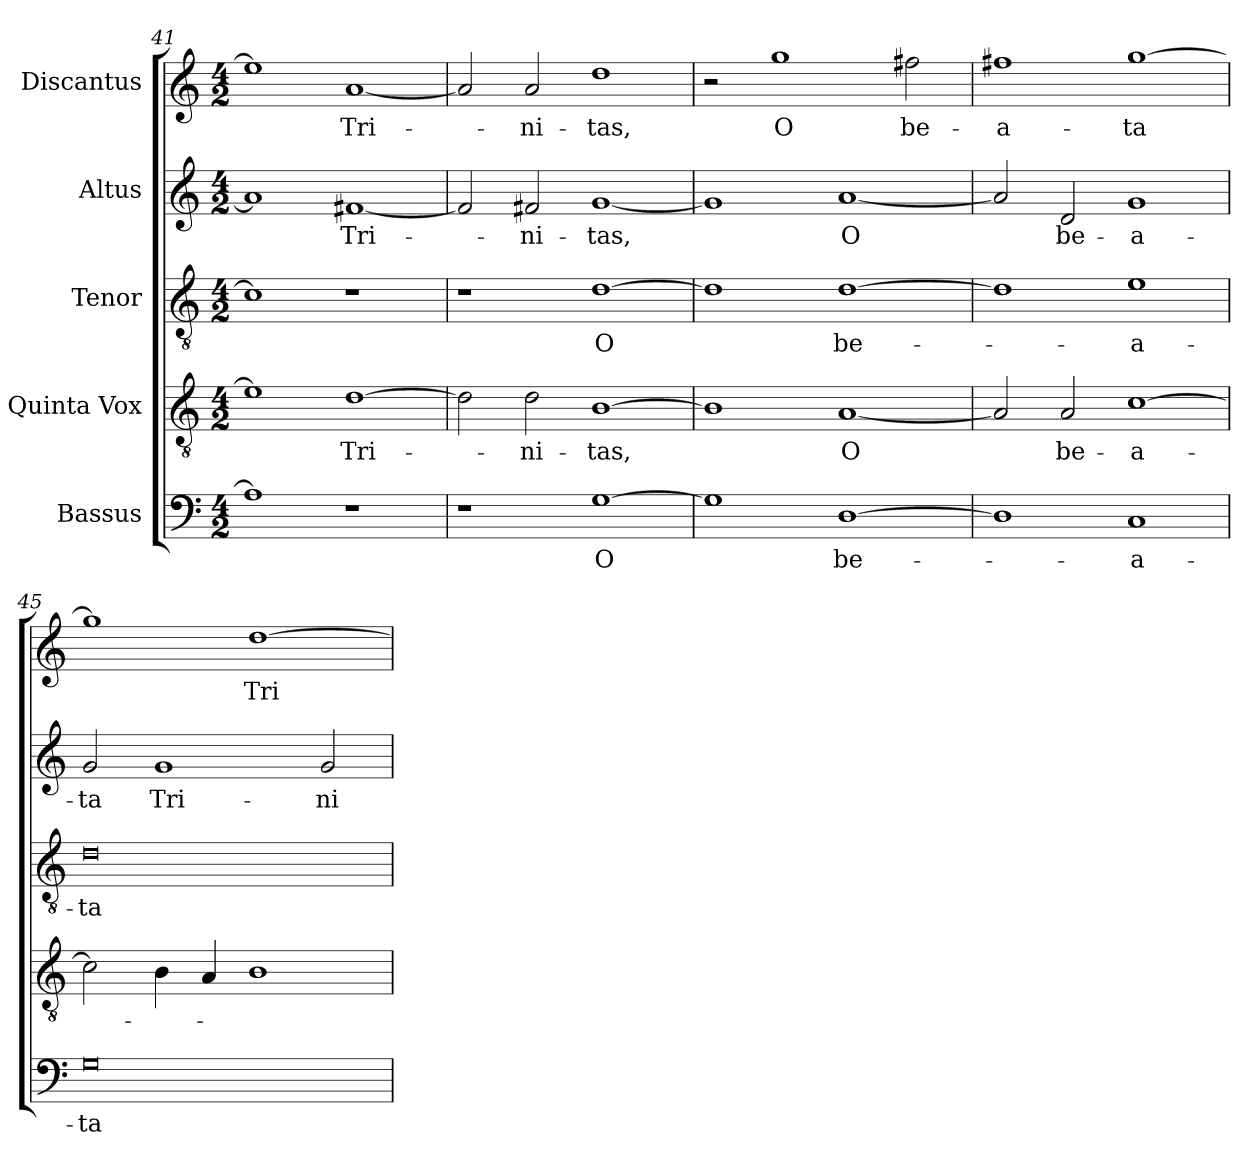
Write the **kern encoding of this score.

**kern	**text	**kern	**text	**kern	**text	**kern	**text	**kern	**text
*part5	*part5	*part4	*part4	*part3	*part3	*part2	*part2	*part1	*part1
*staff5	*staff5	*staff4	*staff4	*staff3	*staff3	*staff2	*staff2	*staff1	*staff1
*I"Bassus	*	*I"Quinta Vox	*	*I"Tenor	*	*I"Altus	*	*I"Discantus	*
*clefF4	*	*clefGv2	*	*clefGv2	*	*clefG2	*	*clefG2	*
*	*	*ITrd7c12	*	*ITrd7c12	*	*	*	*	*
*k[]	*	*k[]	*	*k[]	*	*k[]	*	*k[]	*
*C:	*	*C:	*	*C:	*	*C:	*	*C:	*
*M4/2	*	*M4/2	*	*M4/2	*	*M4/2	*	*M4/2	*
=41	=41	=41	=41	=41	=41	=41	=41	=41	=41
1Ai]	.	1Ei]	.	1C#i]	.	1ai]	.	1eei]	.
!	!	!	!LO:LY:b:color=#000000	!	!	!	!	!	!
!	!	!	!	!	!	!	!LO:LY:b:color=#000000	!	!
!	!	!	!	!	!	!	!	!	!LO:LY:b:color=#000000
1r	.	[1Di	Tri-	1r	.	[1f#Xi	Tri-	[1ai	Tri-
=42	=42	=42	=42	=42	=42	=42	=42	=42	=42
1r	.	2Di\]	.	1r	.	2f#i/]	.	2ai/]	.
!	!	!	!LO:LY:b:color=#000000	!	!	!	!	!	!
!	!	!	!	!	!	!	!LO:LY:b:color=#000000	!	!
!	!	!	!	!	!	!	!	!	!LO:LY:b:color=#000000
.	.	2Di\	-ni-	.	.	2f#Xi/	-ni-	2ai/	-ni-
!	!LO:LY:b:color=#000000	!	!	!	!	!	!	!	!
!	!	!	!LO:LY:b:color=#000000	!	!	!	!	!	!
!	!	!	!	!	!LO:LY:b:color=#000000	!	!	!	!
!	!	!	!	!	!	!	!LO:LY:b:color=#000000	!	!
!	!	!	!	!	!	!	!	!	!LO:LY:b:color=#000000
[1Gi	O	[1BBi	-tas,	[1Di	O	[1gi	-tas,	1ddi	-tas,
!!LO:LB:g=z
=43	=43	=43	=43	=43	=43	=43	=43	=43	=43
1Gi]	.	1BBi]	.	1Di]	.	1gi]	.	2r	.
!	!	!	!	!	!	!	!	!	!LO:LY:b:color=#000000
.	.	.	.	.	.	.	.	1ggi	O
!	!LO:LY:b:color=#000000	!	!	!	!	!	!	!	!
!	!	!	!LO:LY:b:color=#000000	!	!	!	!	!	!
!	!	!	!	!	!LO:LY:b:color=#000000	!	!	!	!
!	!	!	!	!	!	!	!LO:LY:b:color=#000000	!	!
[1Di	be-	[1AAi	O	[1Di	be-	[1ai	O	.	.
!	!	!	!	!	!	!	!	!	!LO:LY:b:color=#000000
.	.	.	.	.	.	.	.	2ff#Xi\	be-
=44	=44	=44	=44	=44	=44	=44	=44	=44	=44
!	!	!	!	!	!	!	!	!	!LO:LY:b:color=#000000
1Di]	.	2AAi/]	.	1Di]	.	2ai/]	.	1ff#Xi	-a-
!	!	!	!LO:LY:b:color=#000000	!	!	!	!	!	!
!	!	!	!	!	!	!	!LO:LY:b:color=#000000	!	!
.	.	2AAi/	be-	.	.	2di/	be-	.	.
!	!LO:LY:b:color=#000000	!	!	!	!	!	!	!	!
!	!	!	!LO:LY:b:color=#000000	!	!	!	!	!	!
!	!	!	!	!	!LO:LY:b:color=#000000	!	!	!	!
!	!	!	!	!	!	!	!LO:LY:b:color=#000000	!	!
!	!	!	!	!	!	!	!	!	!LO:LY:b:color=#000000
1Ci	-a-	[1Ci	-a-	1Ei	-a-	1gi	-a-	[1ggi	-ta
=45	=45	=45	=45	=45	=45	=45	=45	=45	=45
!	!LO:LY:b:color=#000000	!	!	!	!	!	!	!	!
!	!	!	!	!	!LO:LY:b:color=#000000	!	!	!	!
!	!	!	!	!	!	!	!LO:LY:b:color=#000000	!	!
0Gi	-ta	2Ci\]	.	0Di	-ta	2gi/	-ta	1ggi]	.
!	!	!	!	!	!	!	!LO:LY:b:color=#000000	!	!
.	.	4BBi\	.	.	.	1gi	Tri-	.	.
.	.	4AAi/	.	.	.	.	.	.	.
!	!	!	!	!	!	!	!	!	!LO:LY:b:color=#000000
.	.	1BBi	.	.	.	.	.	[1ddi	Tri-
!	!	!	!	!	!	!	!LO:LY:b:color=#000000	!	!
.	.	.	.	.	.	2gi/	-ni-	.	.
=	=	=	=	=	=	=	=	=	=
*-	*-	*-	*-	*-	*-	*-	*-	*-	*-
